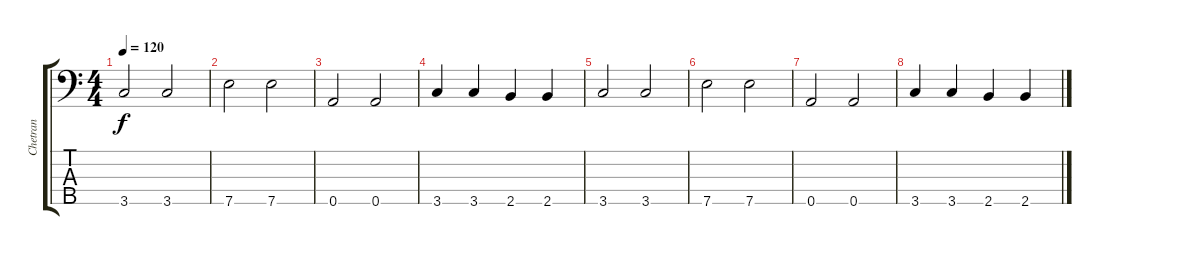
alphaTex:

\track ("Chetran" "Chetran") {instrument electricbassfinger}
\staff {score tabs}
\tuning (G3 D3 A2 E2 A1) {hide}
\ts (4 4)
\tempo 120
\clef f4
\ks c
3.5.2{dy f} 3.5.2 |
7.5.2 7.5.2 |
0.5.2 0.5.2 |
3.5.4 3.5.4 2.5.4 2.5.4 |
3.5.2 3.5.2 |
7.5.2 7.5.2 |
0.5.2 0.5.2 |
3.5.4 3.5.4 2.5.4 2.5.4
